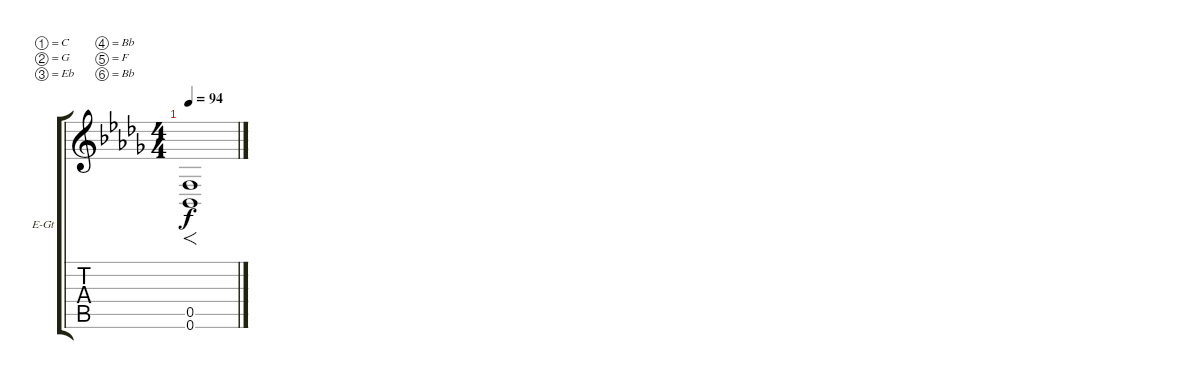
\bracketExtendMode groupsimilarinstruments
\firstSystemTrackNameOrientation horizontal
\otherSystemsTrackNameOrientation horizontal
\track ("Electric Guitar 2" "E-Gt") {instrument distortionguitar}
\staff {score tabs}
\tuning (C4 G3 Eb3 Bb2 F2 Bb1)
\ts (4 4)
\tempo 94
\clef g2
\scale
0.333333
\ks bbminor
(0.6 0.5).1{f dy f}
